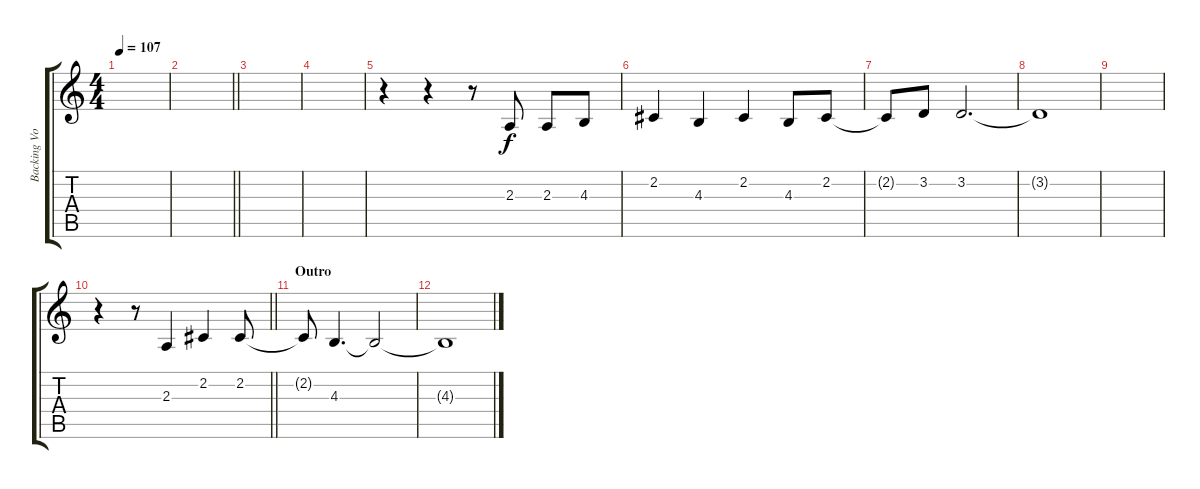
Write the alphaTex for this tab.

\track ("Backing Vocals" "Backing Vo") {instrument lead6voice}
\staff {score tabs}
\tuning (E4 B3 G3 D3 A2 D2) {hide}
\ts (4 4)
\tempo 107
\clef g2
\ks c
|
\barLineRight lightlight
|
\section ("" "")
|
|
r.4 r.4 r.8 2.3.8 2.3.8 4.3.8 |
2.2.4 4.3.4 2.2.4 4.3.8 2.2.8 |
2.2{t}.8 3.2.8 3.2.2{d} |
3.2{t}.1 |
|
\barLineRight lightlight
r.4 r.8 2.3.4 2.2.4 2.2.8 |
\section ("" "Outro")
2.2{t}.8 4.3.4{d} 4.3{t}.2 |
4.3{t}.1
